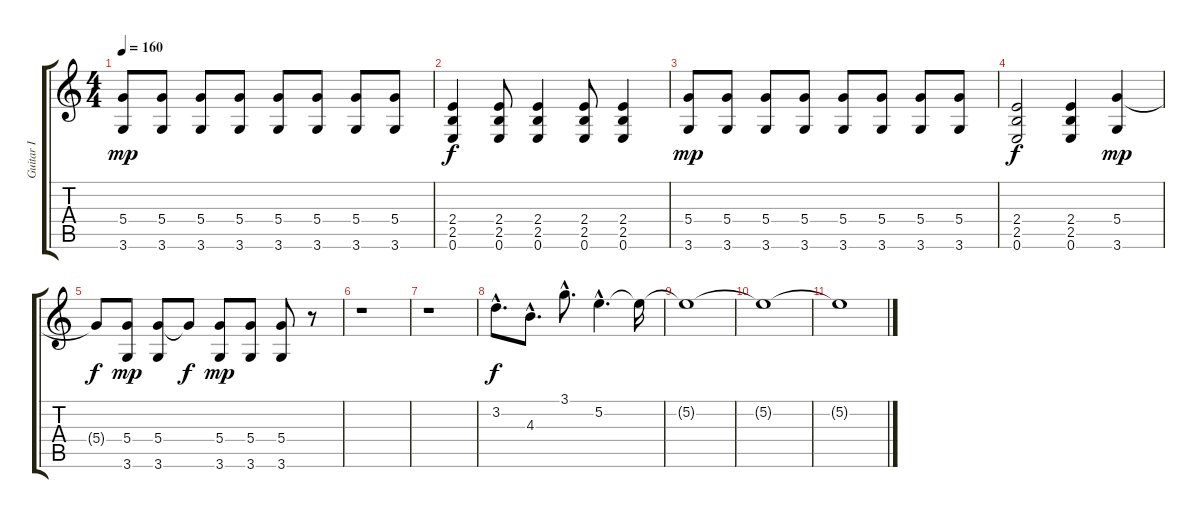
\track ("Guitar I" "Guitar I") {instrument acousticguitarnylon}
\staff {score tabs}
\tuning (E4 B3 G3 D3 A2 E2) {hide}
\ts (4 4)
\tempo 160
\clef g2
\ks c
(5.4 3.6).8{dy mp} (5.4 3.6).8 (5.4 3.6).8 (5.4 3.6).8 (5.4 3.6).8 (5.4 3.6).8 (5.4 3.6).8 (5.4 3.6).8 |
(2.4 2.5 0.6).4{dy f} (2.4 2.5 0.6).8 (2.4 2.5 0.6).4 (2.4 2.5 0.6).8 (2.4 2.5 0.6).4 |
(5.4 3.6).8{dy mp} (5.4 3.6).8 (5.4 3.6).8 (5.4 3.6).8 (5.4 3.6).8 (5.4 3.6).8 (5.4 3.6).8 (5.4 3.6).8 |
(2.4 2.5 0.6).2{dy f} (2.4 2.5 0.6).4 (5.4 3.6).4{dy mp} |
5.4{t}.8{dy f} (5.4 3.6).8{dy mp} (5.4 3.6).8 5.4{t}.8{dy f} (5.4 3.6).8{dy mp} (5.4 3.6).8 (5.4 3.6).8 r.8 |
r.1 |
r.1 |
3.2{hac}.8{d dy f instrument distortionguitar} 4.3{hac}.8{d} 3.1{hac}.8{d} 5.2{hac}.4{d} 5.2{t}.16 |
5.2{t}.1 |
5.2{t}.1 |
5.2{t}.1
